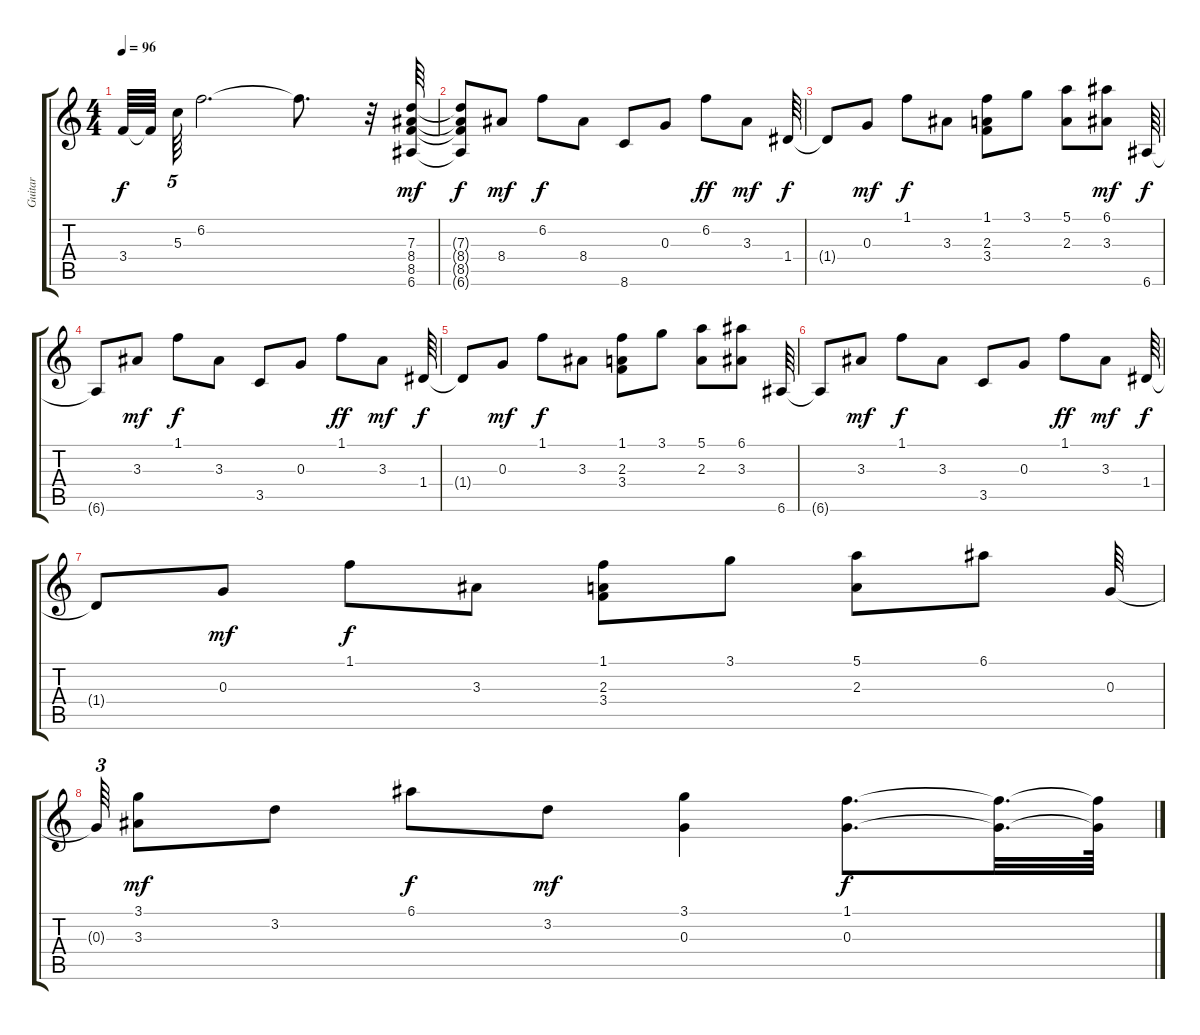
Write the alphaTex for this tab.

\track ("Guitar" "Guitar") {instrument acousticguitarsteel}
\staff {score tabs}
\tuning (E4 B3 G3 D3 A2 E2) {hide}
\ts (4 4)
\tempo 96
\clef g2
\ks c
3.4{t}.64{dy f} 3.4{t}.64{beam splitsecondary} 5.3.64{tu (5 4)} 6.2.2{d} 6.2{t}.8{d} r.32 (7.3 8.4 8.5 6.6).64{dy mf} |
(7.3{t} 8.4{t} 8.5{t} 6.6{t}).8{dy f} 8.4.8{dy mf} 6.2.8{dy f} 8.4.8 8.6.8 0.3.8 6.2.8{dy ff} 3.3.8{dy mf} 1.4.64{dy f} |
1.4{t}.8 0.3.8{dy mf} 1.1.8{dy f} 3.3.8 (1.1 2.3 3.4).8 3.1.8 (5.1 2.3).8 (6.1 3.3).8{dy mf} 6.6.64{dy f} |
6.6{t}.8 3.3.8{dy mf} 1.1.8{dy f} 3.3.8 3.5.8 0.3.8 1.1.8{dy ff} 3.3.8{dy mf} 1.4.64{dy f} |
1.4{t}.8 0.3.8{dy mf} 1.1.8{dy f} 3.3.8 (1.1 2.3 3.4).8 3.1.8 (5.1 2.3).8 (6.1 3.3).8 6.6.64 |
6.6{t}.8 3.3.8{dy mf} 1.1.8{dy f} 3.3.8 3.5.8 0.3.8 1.1.8{dy ff} 3.3.8{dy mf} 1.4.64{dy f} |
1.4{t}.8 0.3.8{dy mf} 1.1.8{dy f} 3.3.8 (1.1 2.3 3.4).8 3.1.8 (5.1 2.3).8 6.1.8 0.3.64 |
0.3{t}.64{tu (3 2)} (3.1 3.3).8{dy mf} 3.2.8 6.1.8{dy f} 3.2.8{dy mf} (3.1 0.3).4 (1.1 0.3).8{d dy f} (1.1{t} 0.3{t}).32{d} (1.1{t} 0.3{t}).64
